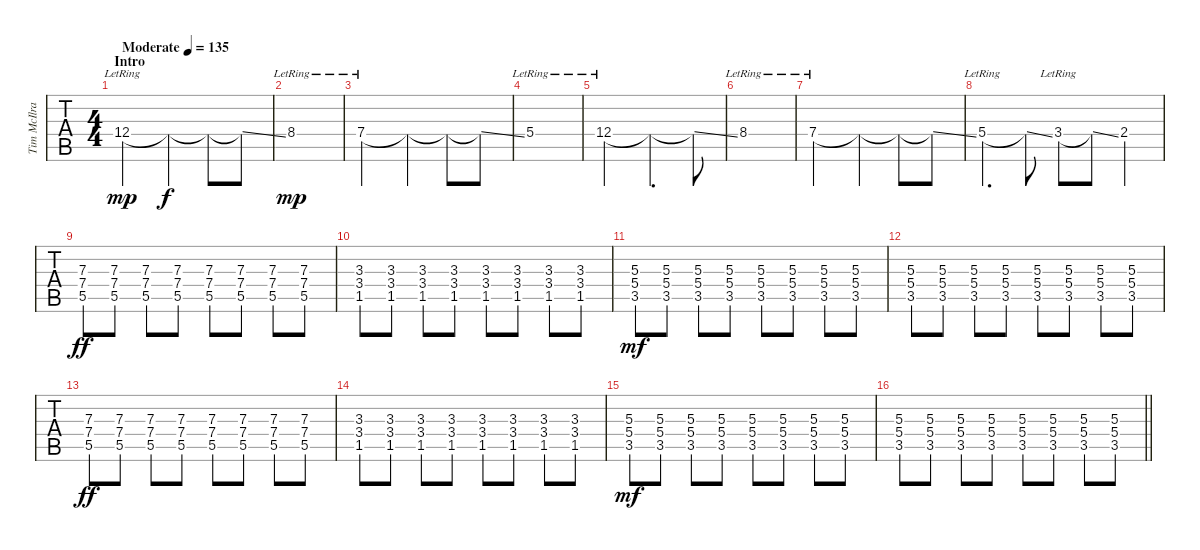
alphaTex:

\track ("Tim McIlrath - Guitar One" "Tim McIlra") {instrument distortionguitar}
\staff {tabs}
\tuning (Eb4 Bb3 Gb3 Db3 Ab2 Eb2) {hide}
\ts (4 4)
\section ("" "Intro")
\tempo (135 "Moderate")
\clef g2
\ks c
12.4{lr}.2{dy mp volume 5 instrument distortionguitar} 12.4{t}.4{dy f} 12.4{t}.8 12.4{ss t}.8 |
8.4{lr}.1{dy mp} |
7.4{lr}.2 7.4{t}.4 7.4{t}.8 7.4{ss t}.8 |
5.4{lr}.1 |
12.4{lr}.2 12.4{t}.4{d} 12.4{ss t}.8 |
8.4{lr}.1 |
7.4{lr}.2 7.4{t}.4 7.4{t}.8 7.4{ss t}.8 |
5.4{lr}.4{d volume 5} 5.4{ss t}.8 3.4{lr}.8 3.4{ss t}.8 2.4.4 |
(7.3 7.4 5.5).8{dy ff volume 12 balance 12} (7.3 7.4 5.5).8 (7.3 7.4 5.5).8 (7.3 7.4 5.5).8 (7.3 7.4 5.5).8 (7.3 7.4 5.5).8 (7.3 7.4 5.5).8 (7.3 7.4 5.5).8 |
(3.3 3.4 1.5).8 (3.3 3.4 1.5).8 (3.3 3.4 1.5).8 (3.3 3.4 1.5).8 (3.3 3.4 1.5).8 (3.3 3.4 1.5).8 (3.3 3.4 1.5).8 (3.3 3.4 1.5).8 |
(5.3 5.4 3.5).8{dy mf} (5.3 5.4 3.5).8 (5.3 5.4 3.5).8 (5.3 5.4 3.5).8 (5.3 5.4 3.5).8 (5.3 5.4 3.5).8 (5.3 5.4 3.5).8 (5.3 5.4 3.5).8 |
(5.3 5.4 3.5).8 (5.3 5.4 3.5).8 (5.3 5.4 3.5).8 (5.3 5.4 3.5).8 (5.3 5.4 3.5).8 (5.3 5.4 3.5).8 (5.3 5.4 3.5).8 (5.3 5.4 3.5).8 |
(7.3 7.4 5.5).8{dy ff} (7.3 7.4 5.5).8 (7.3 7.4 5.5).8 (7.3 7.4 5.5).8 (7.3 7.4 5.5).8 (7.3 7.4 5.5).8 (7.3 7.4 5.5).8 (7.3 7.4 5.5).8 |
(3.3 3.4 1.5).8 (3.3 3.4 1.5).8 (3.3 3.4 1.5).8 (3.3 3.4 1.5).8 (3.3 3.4 1.5).8 (3.3 3.4 1.5).8 (3.3 3.4 1.5).8 (3.3 3.4 1.5).8 |
(5.3 5.4 3.5).8{dy mf} (5.3 5.4 3.5).8 (5.3 5.4 3.5).8 (5.3 5.4 3.5).8 (5.3 5.4 3.5).8 (5.3 5.4 3.5).8 (5.3 5.4 3.5).8 (5.3 5.4 3.5).8 |
\barLineRight lightlight
(5.3 5.4 3.5).8 (5.3 5.4 3.5).8 (5.3 5.4 3.5).8 (5.3 5.4 3.5).8 (5.3 5.4 3.5).8 (5.3 5.4 3.5).8 (5.3 5.4 3.5).8 (5.3 5.4 3.5).8
